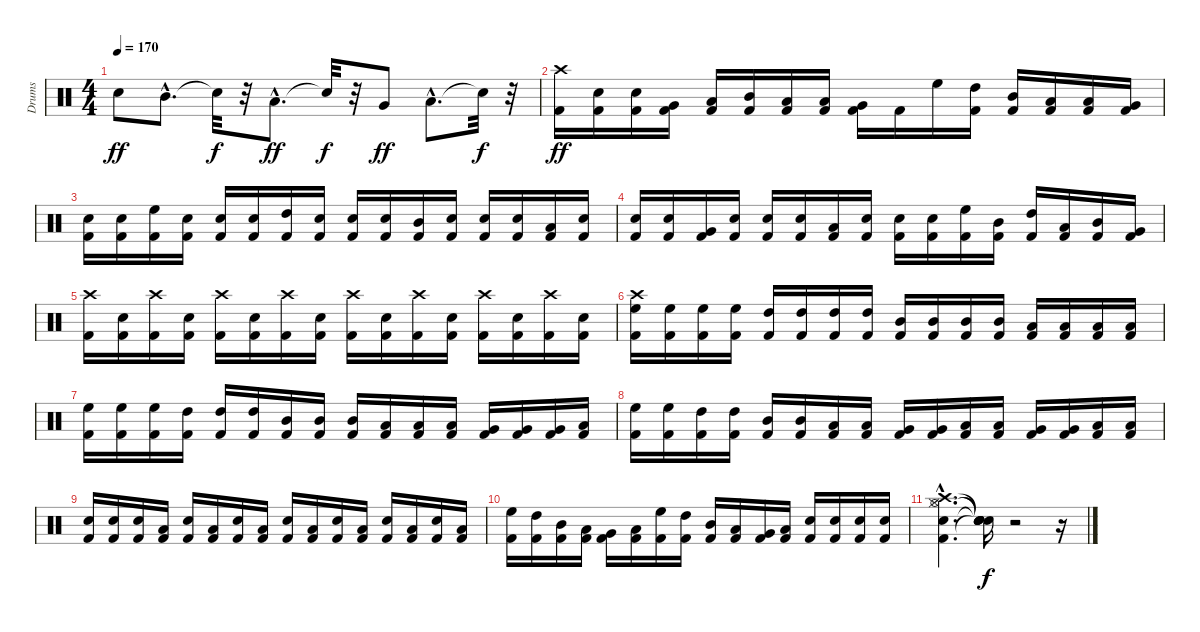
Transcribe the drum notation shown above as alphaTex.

\track ("Drums" "Drums") {instrument percussion}
\staff {score}
\articulation defaults
\ts (4 4)
\tempo 170
\clef neutral
\ks c "Snare (hit) 2".8{dy ff} "Mid Tom (hit)"{hac}.8{d} "Snare (hit)"{t}.32{dy f}
r.32 "Low Tom (hit)"{hac}.8{d dy ff} "Snare (hit)"{t}.32{dy f} r.32 "Very Low Tom (hit)".8{dy ff} "Low Floor Tom (hit)"{hac}.8{d} "Snare (hit)"{t}.32{dy f} r.32 |
("Kick (hit) 2" "Crash high (hit)").16{dy ff} ("Kick (hit) 2" "Snare (hit) 2").16 ("Kick (hit) 2" "Snare (hit) 2").16 ("Kick (hit) 2" "Very Low Tom (hit)").16 ("Kick (hit) 2" "Low Floor Tom (hit)").16 ("Kick (hit) 2" "Mid Tom (hit)").16 ("Kick (hit) 2" "Low Tom (hit)").16 ("Kick (hit) 2" "Low Tom (hit)").16 ("Kick (hit) 2" "Very Low Tom (hit)").16 "Kick (hit) 2".16 "High Floor Tom (hit)".16 ("Kick (hit) 2" "High Tom (hit)").16 ("Kick (hit) 2" "Mid Tom (hit)").16 ("Kick (hit) 2" "Low Tom (hit)").16 ("Kick (hit) 2" "Low Floor Tom (hit)").16 ("Kick (hit) 2" "Very Low Tom (hit)").16 |
("Kick (hit) 2" "Snare (hit) 2").16 ("Kick (hit) 2" "Snare (hit) 2").16 ("Kick (hit) 2" "High Floor Tom (hit)").16 ("Kick (hit) 2" "Snare (hit) 2").16 ("Kick (hit) 2" "Snare (hit) 2").16 ("Kick (hit) 2" "Snare (hit) 2").16 ("Kick (hit) 2" "High Tom (hit)").16 ("Kick (hit) 2" "Snare (hit) 2").16 ("Kick (hit) 2" "Snare (hit) 2").16 ("Kick (hit) 2" "Snare (hit) 2").16 ("Kick (hit) 2" "Mid Tom (hit)").16 ("Kick (hit) 2" "Snare (hit) 2").16 ("Kick (hit) 2" "Snare (hit) 2").16 ("Kick (hit) 2" "Snare (hit) 2").16 ("Kick (hit) 2" "Low Tom (hit)").16 ("Kick (hit) 2" "Snare (hit) 2").16 |
("Kick (hit) 2" "Snare (hit) 2").16 ("Kick (hit) 2" "Snare (hit) 2").16 ("Kick (hit) 2" "Very Low Tom (hit)").16 ("Kick (hit) 2" "Snare (hit) 2").16 ("Kick (hit) 2" "Snare (hit) 2").16 ("Kick (hit) 2" "Snare (hit) 2").16 ("Kick (hit) 2" "Low Floor Tom (hit)").16 ("Kick (hit) 2" "Snare (hit) 2").16 ("Kick (hit) 2" "Snare (hit) 2").16 ("Kick (hit) 2" "Snare (hit) 2").16 ("Kick (hit) 2" "High Floor Tom (hit)").16 ("Kick (hit) 2" "Mid Tom (hit)").16 ("Kick (hit) 2" "High Tom (hit)").16 ("Kick (hit) 2" "Low Tom (hit)").16 ("Kick (hit) 2" "Mid Tom (hit)").16 ("Kick (hit) 2" "Very Low Tom (hit)").16 |
("Kick (hit) 2" "Crash high (hit)").16 ("Kick (hit) 2" "Snare (hit) 2").16 ("Kick (hit) 2" "Crash high (hit)").16 ("Kick (hit) 2" "Snare (hit) 2").16 ("Kick (hit) 2" "Crash high (hit)").16 ("Kick (hit) 2" "Snare (hit) 2").16 ("Kick (hit) 2" "Crash high (hit)").16 ("Kick (hit) 2" "Snare (hit) 2").16 ("Kick (hit) 2" "Crash high (hit)").16 ("Kick (hit) 2" "Snare (hit) 2").16 ("Kick (hit) 2" "Crash high (hit)").16 ("Kick (hit) 2" "Snare (hit) 2").16 ("Kick (hit) 2" "Crash high (hit)").16 ("Kick (hit) 2" "Snare (hit) 2").16 ("Kick (hit) 2" "Crash high (hit)").16 ("Kick (hit) 2" "Snare (hit) 2").16 |
("Kick (hit) 2" "Crash high (hit)" "High Floor Tom (hit)").16 ("Kick (hit) 2" "High Floor Tom (hit)").16 ("Kick (hit) 2" "High Floor Tom (hit)").16 ("Kick (hit) 2" "High Floor Tom (hit)").16 ("Kick (hit) 2" "High Tom (hit)").16 ("Kick (hit) 2" "High Tom (hit)").16 ("Kick (hit) 2" "High Tom (hit)").16 ("Kick (hit) 2" "High Tom (hit)").16 ("Kick (hit) 2" "Mid Tom (hit)").16 ("Kick (hit) 2" "Mid Tom (hit)").16 ("Kick (hit) 2" "Mid Tom (hit)").16 ("Kick (hit) 2" "Mid Tom (hit)").16 ("Kick (hit) 2" "Low Tom (hit)").16 ("Kick (hit) 2" "Low Tom (hit)").16 ("Kick (hit) 2" "Low Tom (hit)").16 ("Kick (hit) 2" "Low Tom (hit)").16 |
("Kick (hit) 2" "High Floor Tom (hit)").16 ("Kick (hit) 2" "High Floor Tom (hit)").16 ("Kick (hit) 2" "High Floor Tom (hit)").16 ("Kick (hit) 2" "High Tom (hit)").16 ("Kick (hit) 2" "High Tom (hit)").16 ("Kick (hit) 2" "High Tom (hit)").16 ("Kick (hit) 2" "Mid Tom (hit)").16 ("Kick (hit) 2" "Mid Tom (hit)").16 ("Kick (hit) 2" "Mid Tom (hit)").16 ("Kick (hit) 2" "Low Tom (hit)").16 ("Kick (hit) 2" "Low Tom (hit)").16 ("Kick (hit) 2" "Low Tom (hit)").16 ("Kick (hit) 2" "Very Low Tom (hit)").16 ("Kick (hit) 2" "Very Low Tom (hit)").16 ("Kick (hit) 2" "Very Low Tom (hit)").16 ("Kick (hit) 2" "Low Floor Tom (hit)").16 |
("Kick (hit) 2" "High Floor Tom (hit)").16 ("Kick (hit) 2" "High Floor Tom (hit)").16 ("Kick (hit) 2" "High Tom (hit)").16 ("Kick (hit) 2" "High Tom (hit)").16 ("Kick (hit) 2" "Mid Tom (hit)").16 ("Kick (hit) 2" "Mid Tom (hit)").16 ("Kick (hit) 2" "Low Tom (hit)").16 ("Kick (hit) 2" "Low Tom (hit)").16 ("Kick (hit) 2" "Very Low Tom (hit)").16 ("Kick (hit) 2" "Very Low Tom (hit)").16 ("Kick (hit) 2" "Low Floor Tom (hit)").16 ("Kick (hit) 2" "Low Floor Tom (hit)").16 ("Kick (hit) 2" "Very Low Tom (hit)").16 ("Kick (hit) 2" "Very Low Tom (hit)").16 ("Kick (hit) 2" "Low Floor Tom (hit)").16 ("Kick (hit) 2" "Low Floor Tom (hit)").16 |
("Kick (hit) 2" "Snare (hit) 2").16 ("Kick (hit) 2" "Snare (hit) 2").16 ("Kick (hit) 2" "Snare (hit) 2").16 ("Kick (hit) 2" "Low Floor Tom (hit)").16 ("Kick (hit) 2" "Snare (hit) 2").16 ("Kick (hit) 2" "Low Floor Tom (hit)").16 ("Kick (hit) 2" "Snare (hit) 2").16 ("Kick (hit) 2" "Low Floor Tom (hit)").16 ("Kick (hit) 2" "Snare (hit) 2").16 ("Kick (hit) 2" "Low Floor Tom (hit)").16 ("Kick (hit) 2" "Snare (hit) 2").16 ("Kick (hit) 2" "Low Floor Tom (hit)").16 ("Kick (hit) 2" "Snare (hit) 2").16 ("Kick (hit) 2" "Low Floor Tom (hit)").16 ("Kick (hit) 2" "Snare (hit) 2").16 ("Kick (hit) 2" "Low Floor Tom (hit)").16 |
("Kick (hit) 2" "High Floor Tom (hit)").16 ("Kick (hit) 2" "High Tom (hit)").16 ("Kick (hit) 2" "Mid Tom (hit)").16 ("Kick (hit) 2" "Low Tom (hit)").16 ("Kick (hit) 2" "Very Low Tom (hit)").16 ("Kick (hit) 2" "Low Floor Tom (hit)").16 ("Kick (hit) 2" "High Floor Tom (hit)").16 ("Kick (hit) 2" "High Tom (hit)").16 ("Kick (hit) 2" "Mid Tom (hit)").16 ("Kick (hit) 2" "Low Tom (hit)").16 ("Kick (hit) 2" "Very Low Tom (hit)").16 ("Kick (hit) 2" "Low Floor Tom (hit)").16 ("Kick (hit) 2" "Snare (hit) 2").16 ("Kick (hit) 2" "Snare (hit) 2").16 ("Kick (hit) 2" "Snare (hit) 2").16 ("Kick (hit) 2" "Snare (hit) 2").16 |
("Kick (hit) 2"{hac} "Snare (hit) 2"{hac} "Hi-Hat (closed)"{hac} "Hi-Hat (open)"{hac} "Crash high (hit)"{hac}).4{d} ("Snare (hit)"{t} "Snare (hit)"{t} "Snare (hit)"{t} "Snare (hit)"{t} "Snare (hit)"{t}).16{dy f} r.2 r.16
